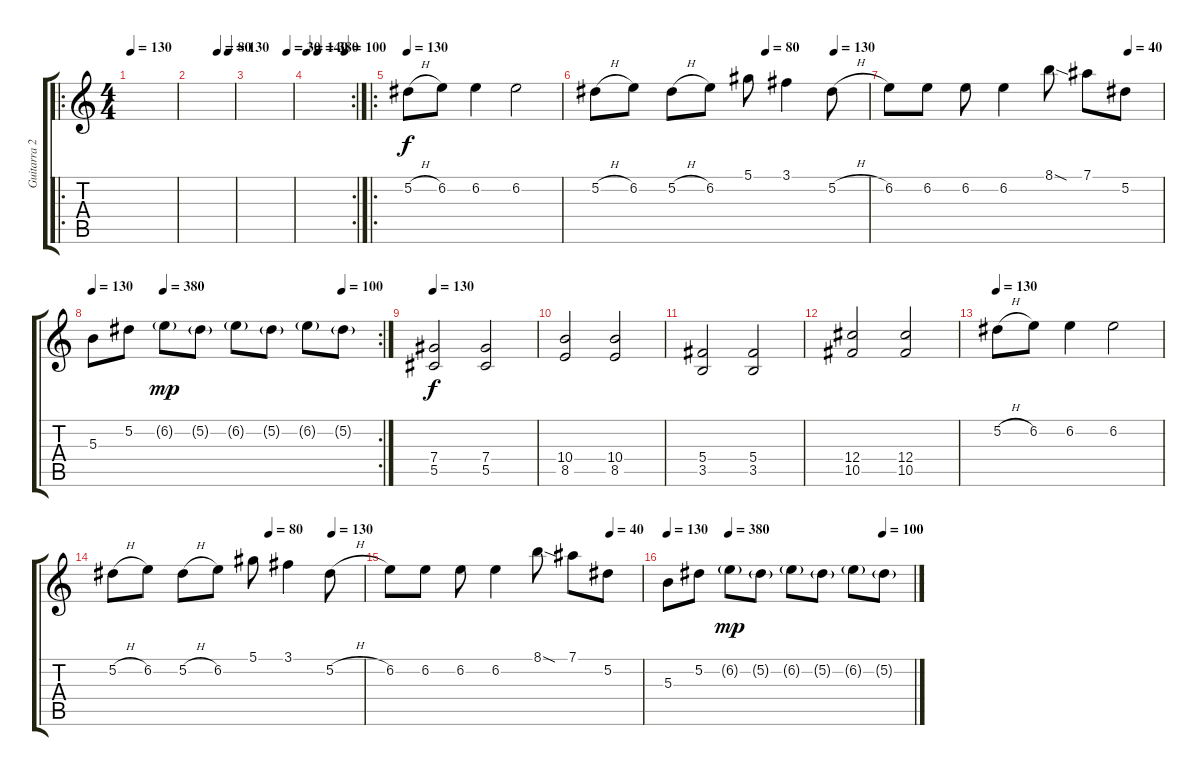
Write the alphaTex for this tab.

\track ("Guitarra 2" "Guitarra 2") {instrument distortionguitar}
\staff {score tabs}
\tuning (Eb4 Bb3 Gb3 Db3 Ab2 Eb2) {hide}
\ro
\ts (4 4)
\tempo 130
\clef g2
\ks c
|
\tempo (80 0.625)
\tempo (130 0.875)
|
\tempo (30 0.875)
|
\rc 2
\tempo 140
\tempo (380 0.25)
\tempo (100 0.875)
|
\ro
\tempo 130
5.2{h}.8 6.2.8 6.2.4 6.2.2 |
\tempo (80 0.625)
\tempo (130 0.875)
5.2{h}.8 6.2.8 5.2{h}.8 6.2.8 5.1.8 3.1.4 5.2{h}.8 |
\tempo (20 0.875)
\tempo (40 0.875)
6.2.8 6.2.8 6.2.8 6.2.4 8.1{sod}.8 7.1.8 5.2.8 |
\rc 2
\tempo 130
\tempo (380 0.25)
\tempo (100 0.875)
5.3.8 5.2.8 6.2{g}.8{dy mp} 5.2{g}.8 6.2{g}.8 5.2{g}.8 6.2{g}.8 5.2{g}.8 |
\tempo 130
(7.4 5.5).2{dy f} (7.4 5.5).2 |
(10.4 8.5).2 (10.4 8.5).2 |
(5.4 3.5).2 (5.4 3.5).2 |
(12.4 10.5).2 (12.4 10.5).2 |
\tempo 130
5.2{h}.8 6.2.8 6.2.4 6.2.2 |
\tempo (80 0.625)
\tempo (130 0.875)
5.2{h}.8 6.2.8 5.2{h}.8 6.2.8 5.1.8 3.1.4 5.2{h}.8 |
\tempo (30 0.875)
\tempo (40 0.875)
6.2.8 6.2.8 6.2.8 6.2.4 8.1{sod}.8 7.1.8 5.2.8 |
\tempo 130
\tempo (380 0.25)
\tempo (100 0.875)
5.3.8 5.2.8 6.2{g}.8{dy mp} 5.2{g}.8 6.2{g}.8 5.2{g}.8 6.2{g}.8 5.2{g}.8
